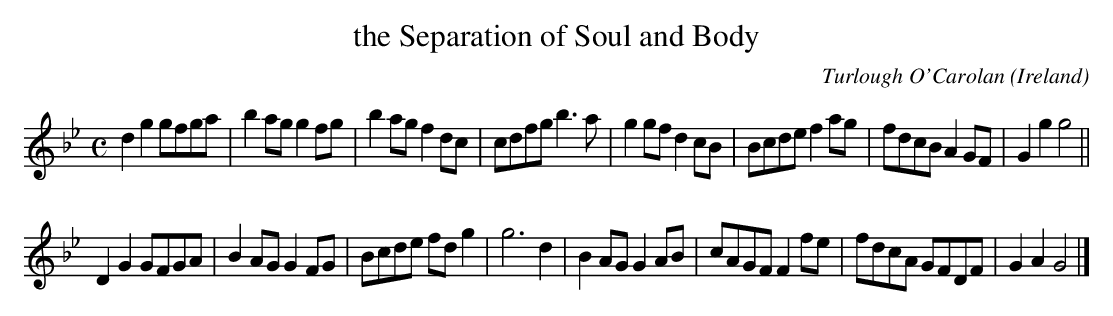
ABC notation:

X:1
T:the Separation of Soul and Body
O:Ireland
M:C
C:Turlough O'Carolan
K:Gm
d2g2 gfga|b2ag g2fg|b2ag f2dc|cdfg b3a|\
g2gf d2cB|Bcde f2ag|fdcB A2GF|G2g2 g4||
D2G2 GFGA|B2AG G2FG|Bcde fdg2|g6 d2|\
B2AG G2AB|cAGF F2fe|fdcA GFDF|G2A2 G4|]
